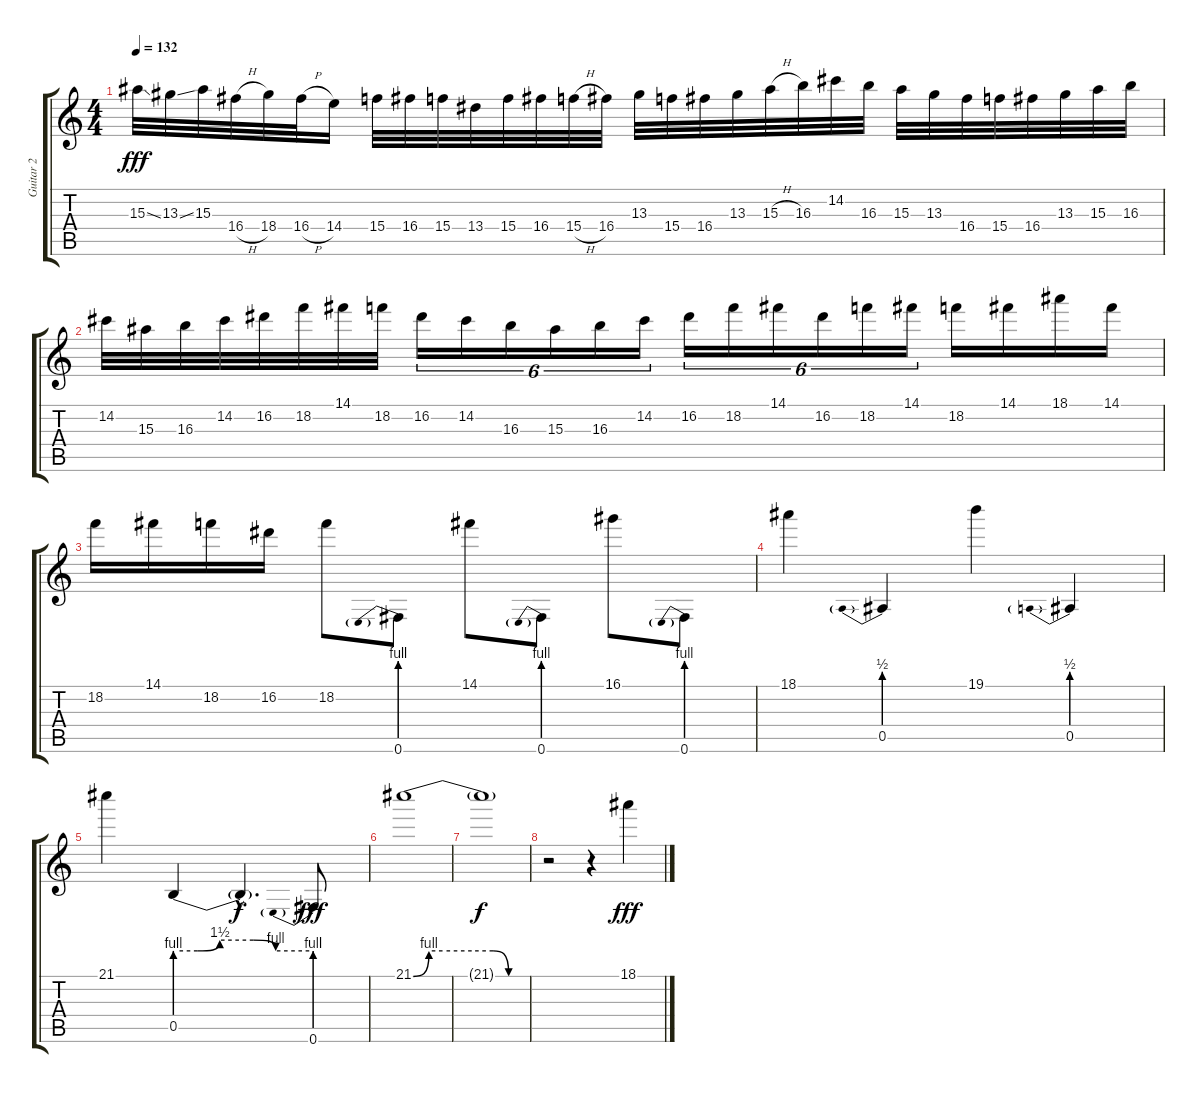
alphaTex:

\track ("Guitar 2" "Guitar 2") {instrument distortionguitar}
\staff {score tabs}
\tuning (E4 B3 G3 D3 A2 E2) {hide}
\ts (4 4)
\tempo 132
\clef g2
\ks c
15.3{ss}.32{dy fff} 13.3{ss}.32 15.3.32 16.4{h}.32 18.4.32 16.4{h}.32 14.4.16 15.4.32 16.4.32 15.4.32 13.4.32 15.4.32 16.4.32 15.4{h}.32 16.4.32 13.3.32 15.4.32 16.4.32 13.3.32 15.3{h}.32 16.3.32 14.2.32 16.3.32 15.3.32 13.3.32 16.4.32 15.4.32 16.4.32 13.3.32 15.3.32 16.3.32 |
14.2.32 15.3.32 16.3.32 14.2.32 16.2.32 18.2.32 14.1.32 18.2.32 16.2.16{tu (6 4)} 14.2.16{tu (6 4)} 16.3.16{tu (6 4)} 15.3.16{tu (6 4)} 16.3.16{tu (6 4)} 14.2.16{tu (6 4)} 16.2.16{tu (6 4)} 18.2.16{tu (6 4)} 14.1.16{tu (6 4)} 16.2.16{tu (6 4)} 18.2.16{tu (6 4)} 14.1.16{tu (6 4)} 18.2.16 14.1.16 18.1.16 14.1.16 |
18.2.16 14.1.16 18.2.16 16.2.16 18.2.8 0.6{be (prebend 0 4 60 4)}.8 14.1.8 0.6{be (prebend 0 4 60 4)}.8 16.1.8 0.6{be (prebend 0 4 60 4)}.8 |
18.1.4 0.5{be (prebend 0 2 60 2)}.4 19.1.4 0.5{be (prebend 0 2 60 2)}.4 |
21.1.4 0.5{be (custom 0 4 10 4 20 6 35 6 45 4 60 4)}.4 0.5{hac t}.4{d dy f} 0.6{be (prebend 0 4 60 4)}.8{dy fff} |
21.1{be (custom 0 0 8 4 15 4 30 4 41 4 49 0 60 0)}.1 |
21.1{t}.1{dy f} |
r.2 r.4 18.1.4{dy fff}
